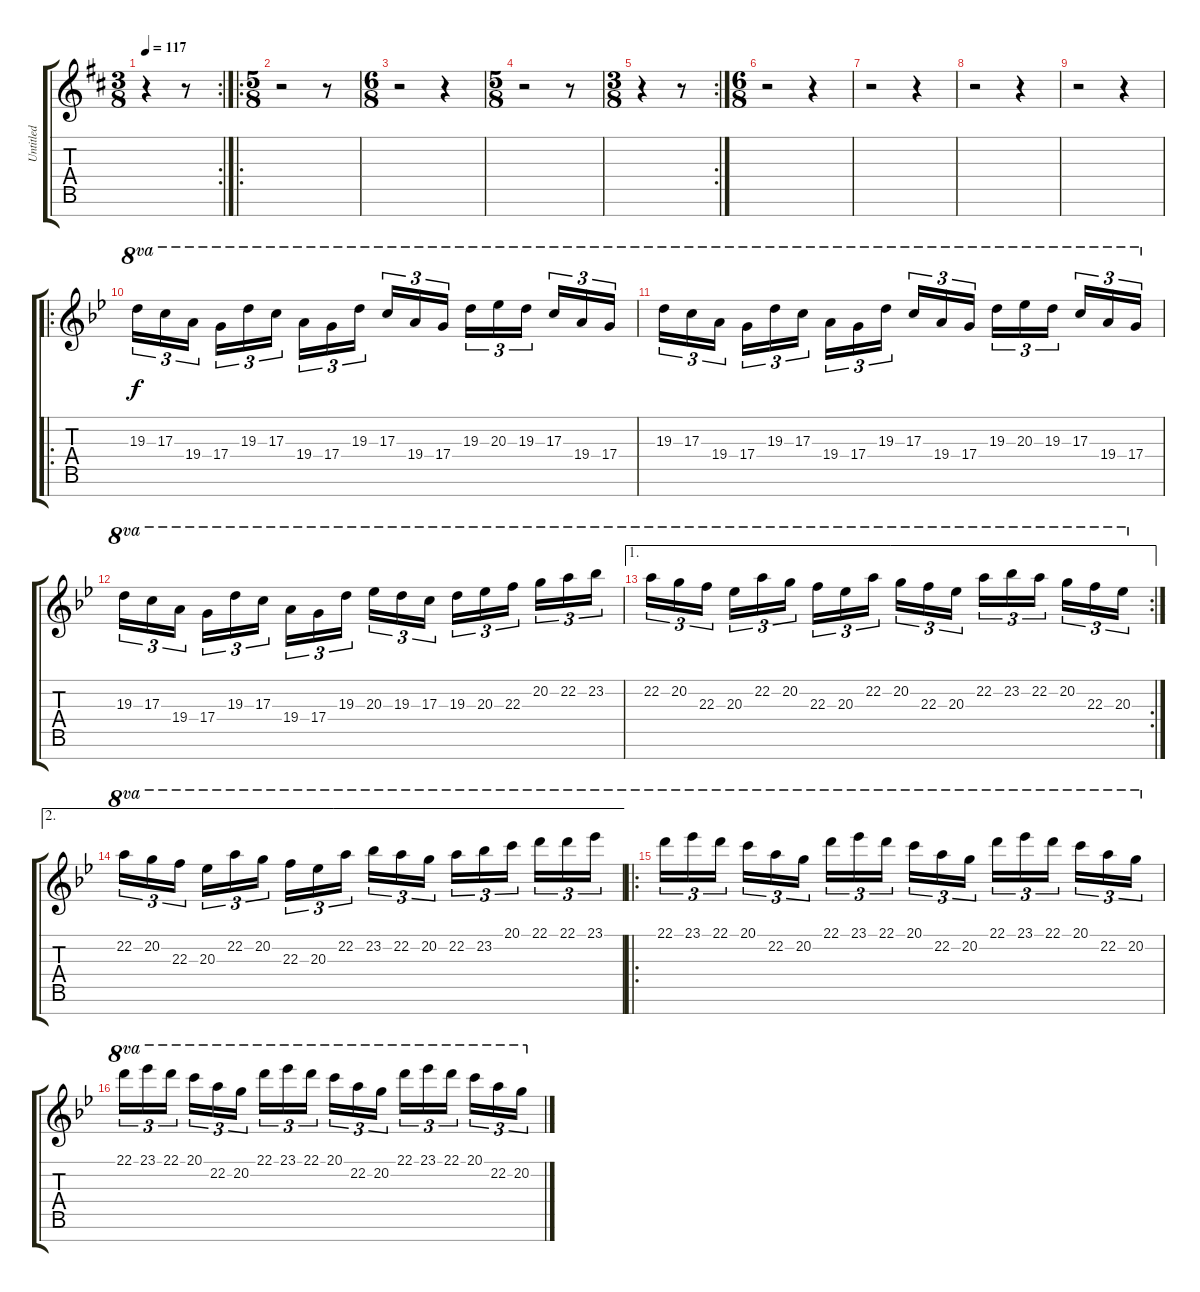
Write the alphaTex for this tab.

\track ("Untitled" "Untitled") {instrument distortionguitar}
\staff {score tabs}
\tuning (E4 B3 G3 D3 A2 E2 B1) {hide}
\rc 2
\ts (3 8)
\tempo 117
\clef g2
\ks d
r.4{dy f} r.8 |
\ro
\ts (5 8)
r.2 r.8 |
\ts (6 8)
r.2 r.4 |
\ts (5 8)
r.2 r.8 |
\rc 2
\ts (3 8)
r.4 r.8 |
\ts (6 8)
r.2 r.4 |
r.2 r.4 |
r.2 r.4 |
r.2 r.4 |
\ro
\section ("" " ")
\ks bb
19.3.16{tu (3 2) ot 8va} 17.3.16{tu (3 2) ot 8va} 19.4.16{tu (3 2) ot 8va beam splitsecondary} 17.4.16{tu (3 2) ot 8va} 19.3.16{tu (3 2) ot 8va} 17.3.16{tu (3 2) ot 8va beam splitsecondary} 19.4.16{tu (3 2) ot 8va} 17.4.16{tu (3 2) ot 8va} 19.3.16{tu (3 2) ot 8va} 17.3.16{tu (3 2) ot 8va} 19.4.16{tu (3 2) ot 8va} 17.4.16{tu (3 2) ot 8va beam splitsecondary} 19.3.16{tu (3 2) ot 8va} 20.3.16{tu (3 2) ot 8va} 19.3.16{tu (3 2) ot 8va beam splitsecondary} 17.3.16{tu (3 2) ot 8va} 19.4.16{tu (3 2) ot 8va} 17.4.16{tu (3 2) ot 8va} |
19.3.16{tu (3 2) ot 8va} 17.3.16{tu (3 2) ot 8va} 19.4.16{tu (3 2) ot 8va beam splitsecondary} 17.4.16{tu (3 2) ot 8va} 19.3.16{tu (3 2) ot 8va} 17.3.16{tu (3 2) ot 8va beam splitsecondary} 19.4.16{tu (3 2) ot 8va} 17.4.16{tu (3 2) ot 8va} 19.3.16{tu (3 2) ot 8va} 17.3.16{tu (3 2) ot 8va} 19.4.16{tu (3 2) ot 8va} 17.4.16{tu (3 2) ot 8va beam splitsecondary} 19.3.16{tu (3 2) ot 8va} 20.3.16{tu (3 2) ot 8va} 19.3.16{tu (3 2) ot 8va beam splitsecondary} 17.3.16{tu (3 2) ot 8va} 19.4.16{tu (3 2) ot 8va} 17.4.16{tu (3 2) ot 8va} |
19.3.16{tu (3 2) ot 8va} 17.3.16{tu (3 2) ot 8va} 19.4.16{tu (3 2) ot 8va beam splitsecondary} 17.4.16{tu (3 2) ot 8va} 19.3.16{tu (3 2) ot 8va} 17.3.16{tu (3 2) ot 8va beam splitsecondary} 19.4.16{tu (3 2) ot 8va} 17.4.16{tu (3 2) ot 8va} 19.3.16{tu (3 2) ot 8va} 20.3.16{tu (3 2) ot 8va} 19.3.16{tu (3 2) ot 8va} 17.3.16{tu (3 2) ot 8va beam splitsecondary} 19.3.16{tu (3 2) ot 8va} 20.3.16{tu (3 2) ot 8va} 22.3.16{tu (3 2) ot 8va beam splitsecondary} 20.2.16{tu (3 2) ot 8va} 22.2.16{tu (3 2) ot 8va} 23.2.16{tu (3 2) ot 8va} |
\ae 1
\rc 2
22.2.16{tu (3 2) ot 8va} 20.2.16{tu (3 2) ot 8va} 22.3.16{tu (3 2) ot 8va beam splitsecondary} 20.3.16{tu (3 2) ot 8va} 22.2.16{tu (3 2) ot 8va} 20.2.16{tu (3 2) ot 8va beam splitsecondary} 22.3.16{tu (3 2) ot 8va} 20.3.16{tu (3 2) ot 8va} 22.2.16{tu (3 2) ot 8va} 20.2.16{tu (3 2) ot 8va} 22.3.16{tu (3 2) ot 8va} 20.3.16{tu (3 2) ot 8va beam splitsecondary} 22.2.16{tu (3 2) ot 8va} 23.2.16{tu (3 2) ot 8va} 22.2.16{tu (3 2) ot 8va beam splitsecondary} 20.2.16{tu (3 2) ot 8va} 22.3.16{tu (3 2) ot 8va} 20.3.16{tu (3 2) ot 8va} |
\ae 2
22.2.16{tu (3 2) ot 8va} 20.2.16{tu (3 2) ot 8va} 22.3.16{tu (3 2) ot 8va beam splitsecondary} 20.3.16{tu (3 2) ot 8va} 22.2.16{tu (3 2) ot 8va} 20.2.16{tu (3 2) ot 8va beam splitsecondary} 22.3.16{tu (3 2) ot 8va} 20.3.16{tu (3 2) ot 8va} 22.2.16{tu (3 2) ot 8va} 23.2.16{tu (3 2) ot 8va} 22.2.16{tu (3 2) ot 8va} 20.2.16{tu (3 2) ot 8va beam splitsecondary} 22.2.16{tu (3 2) ot 8va} 23.2.16{tu (3 2) ot 8va} 20.1.16{tu (3 2) ot 8va beam splitsecondary} 22.1.16{tu (3 2) ot 8va} 22.1.16{tu (3 2) ot 8va} 23.1.16{tu (3 2) ot 8va} |
\ro
22.1.16{tu (3 2) ot 8va} 23.1.16{tu (3 2) ot 8va} 22.1.16{tu (3 2) ot 8va beam splitsecondary} 20.1.16{tu (3 2) ot 8va} 22.2.16{tu (3 2) ot 8va} 20.2.16{tu (3 2) ot 8va beam splitsecondary} 22.1.16{tu (3 2) ot 8va} 23.1.16{tu (3 2) ot 8va} 22.1.16{tu (3 2) ot 8va} 20.1.16{tu (3 2) ot 8va} 22.2.16{tu (3 2) ot 8va} 20.2.16{tu (3 2) ot 8va beam splitsecondary} 22.1.16{tu (3 2) ot 8va} 23.1.16{tu (3 2) ot 8va} 22.1.16{tu (3 2) ot 8va beam splitsecondary} 20.1.16{tu (3 2) ot 8va} 22.2.16{tu (3 2) ot 8va} 20.2.16{tu (3 2) ot 8va} |
22.1.16{tu (3 2) ot 8va} 23.1.16{tu (3 2) ot 8va} 22.1.16{tu (3 2) ot 8va beam splitsecondary} 20.1.16{tu (3 2) ot 8va} 22.2.16{tu (3 2) ot 8va} 20.2.16{tu (3 2) ot 8va beam splitsecondary} 22.1.16{tu (3 2) ot 8va} 23.1.16{tu (3 2) ot 8va} 22.1.16{tu (3 2) ot 8va} 20.1.16{tu (3 2) ot 8va} 22.2.16{tu (3 2) ot 8va} 20.2.16{tu (3 2) ot 8va beam splitsecondary} 22.1.16{tu (3 2) ot 8va} 23.1.16{tu (3 2) ot 8va} 22.1.16{tu (3 2) ot 8va beam splitsecondary} 20.1.16{tu (3 2) ot 8va} 22.2.16{tu (3 2) ot 8va} 20.2.16{tu (3 2) ot 8va}
